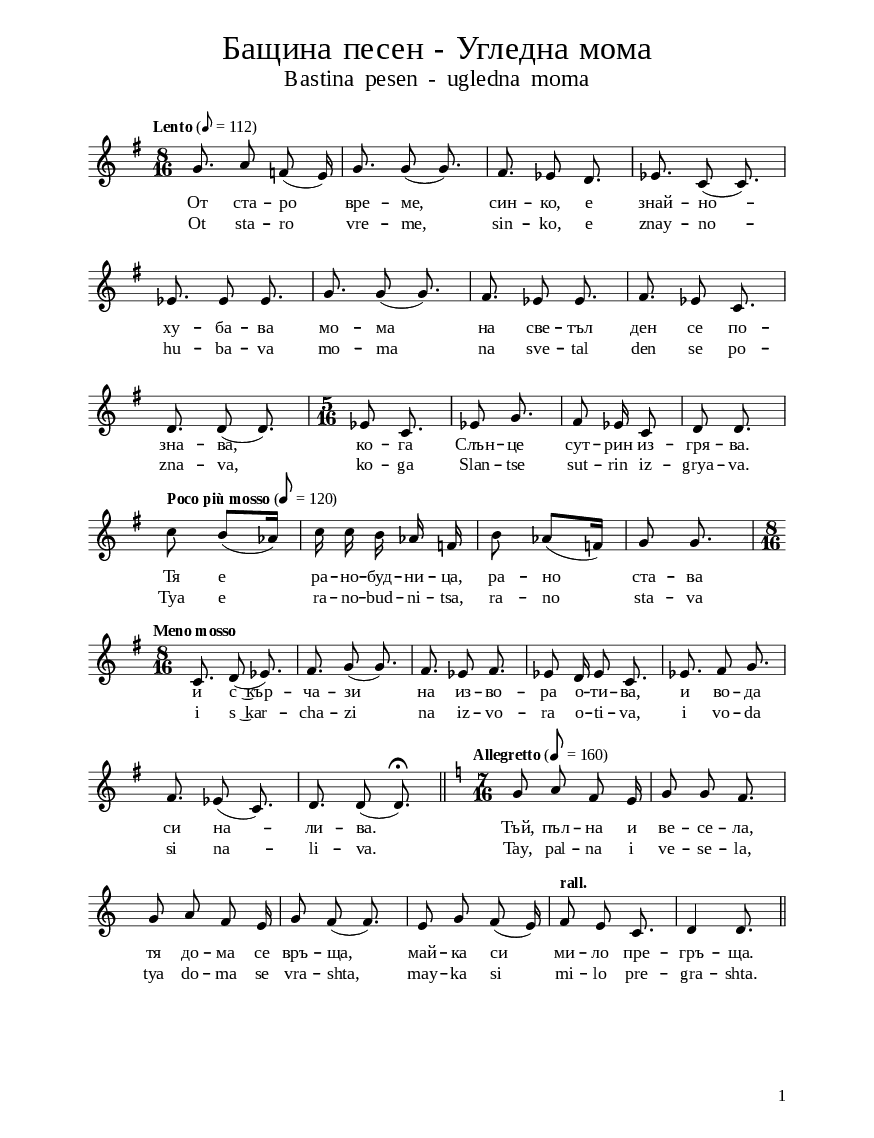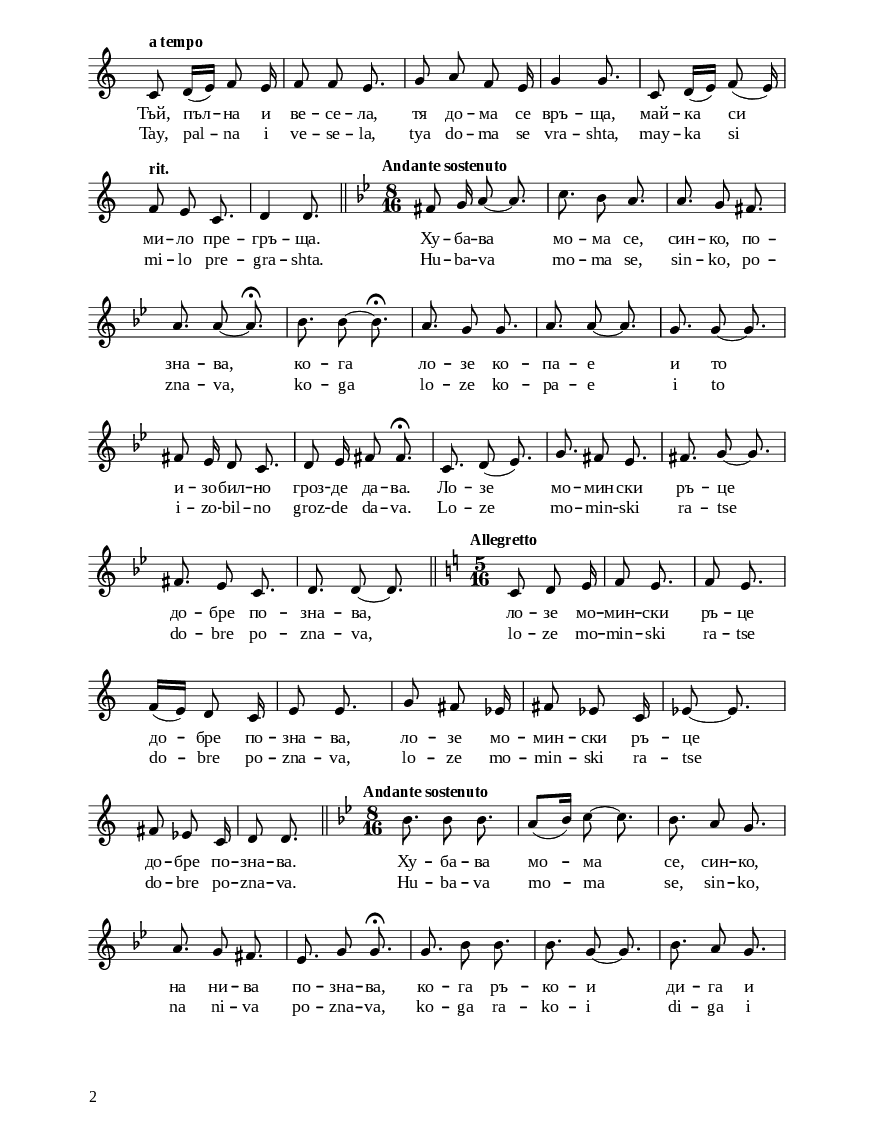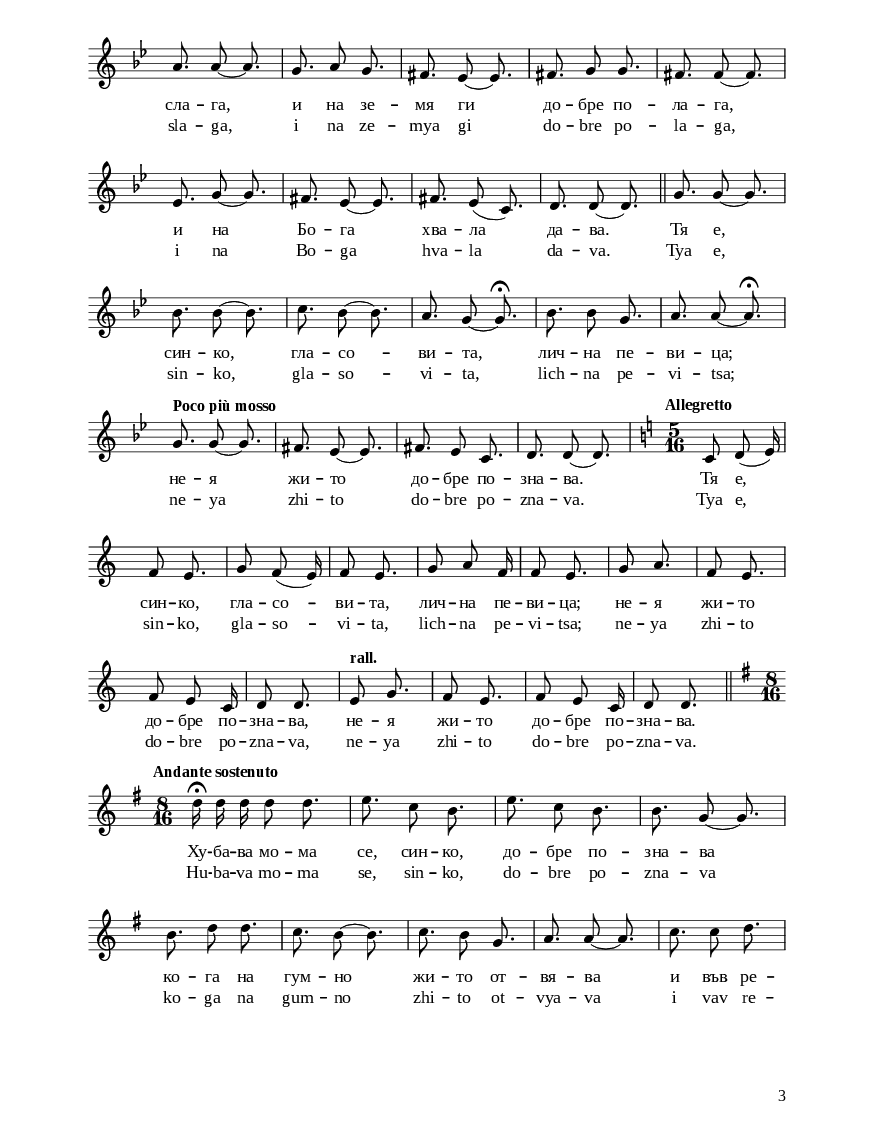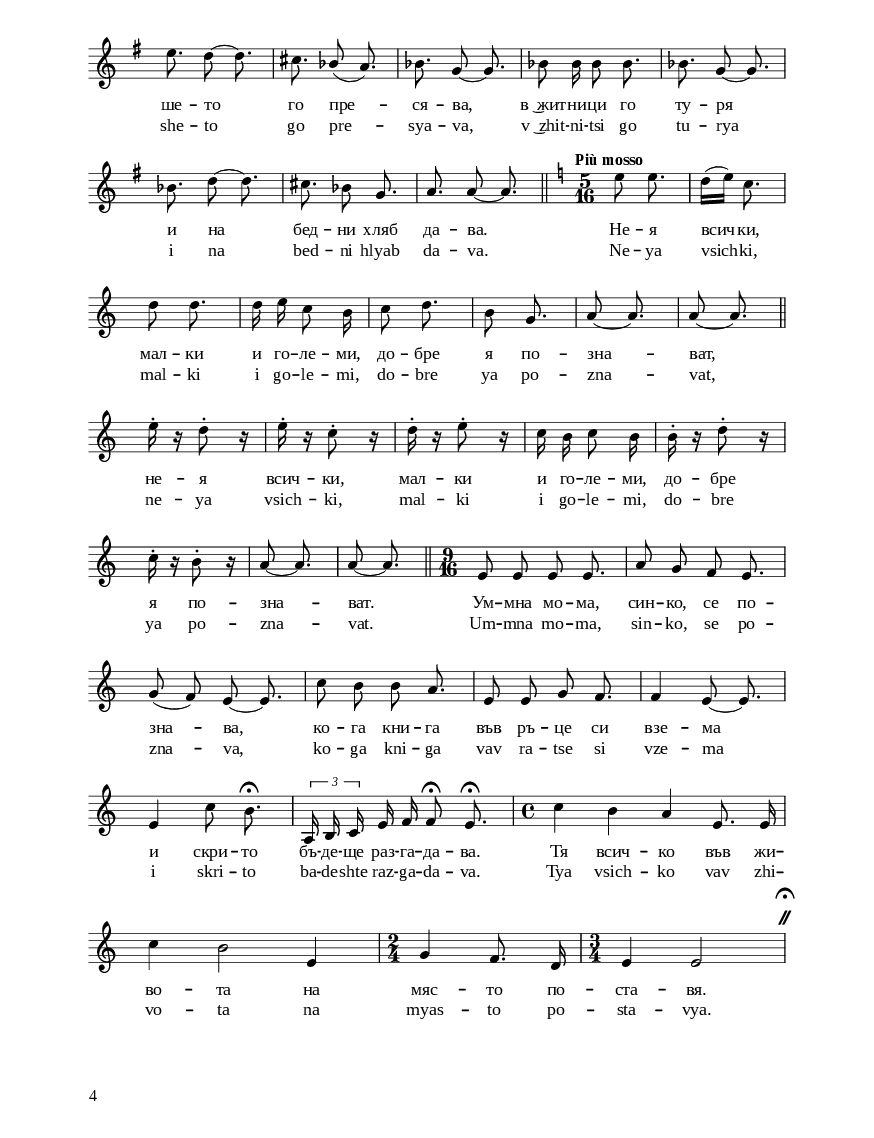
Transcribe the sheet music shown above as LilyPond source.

\version "2.20.0"

\paper {
  #(set-paper-size "a5")
}

\bookpart {
  \paper {
    print-all-headers = ##t
    print-page-number = ##t
    print-first-page-number = ##t

    % put page numbers on the bottom
    oddHeaderMarkup = \markup ""
    evenHeaderMarkup = \markup ""
    oddFooterMarkup = \markup
    \fill-line {
      ""
      \on-the-fly #print-page-number-check-first \fromproperty #'page:page-number-string
    }
    evenFooterMarkup = \markup
    \fill-line {
      \on-the-fly #print-page-number-check-first \fromproperty #'page:page-number-string
      ""
    }

    left-margin = 1.5\cm
    right-margin = 1.5\cm
    top-margin = 1.6\cm
    bottom-margin = 1.2\cm
    ragged-bottom = ##t % do not spread the staves to fill the whole vertical space

    % change lyrics and titles font (affects notes also)
    fonts =
    #(make-pango-font-tree
      "Times New Roman"
      "DejaVu Sans"
      "DejaVu Sans Mono"
      (/ (* staff-height pt) 3.6))

    % change distance between staves
    system-system-spacing =
    #'((basic-distance . 12)
       (minimum-distance . 6)
       (padding . 1)
       (stretchability . 12))
  }

  \header {
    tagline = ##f
  }

  \score{
    \layout {
      indent = 0.0\cm % remove first line indentation
      %ragged-last = ##t % do not spread last line to fill the whole space
      \context {
        \Score
        \omit BarNumber %remove bar numbers
      } % context

      \context {
        % change staff size
        \Staff
        fontSize = #+0 % affects notes size only
        \override StaffSymbol #'staff-space = #(magstep -3)
        \override StaffSymbol #'thickness = #0.5
        \override BarLine #'hair-thickness = #1
        %\override StaffSymbol #'ledger-line-thickness = #'(0 . 0)
      }

      \context {
        % adjust space between staff and lyrics and between the two lyric lines
        \Lyrics
        \override VerticalAxisGroup.nonstaff-relatedstaff-spacing = #'((basic-distance . 4.5))
        \override VerticalAxisGroup.nonstaff-nonstaff-spacing = #'((minimum-distance . 2))
      }
    } % layout

    \new Voice \relative c' {
      \clef treble
      \key g \major
      \time 8/16
      \tempo \markup {
        % make tempo note smaller
        \concat {
          "Lento " \normal-text { "(" }
          \teeny \general-align #Y #DOWN \note #"8" #0.8
          \normal-text { " = 112)" }
        }
      }
      \autoBeamOff
   g'8. a8 f(e16) | \noBreak
    g8. g8(g8.) | \noBreak
    fis8. ees8 d8. | \noBreak
    ees8. c8(c8.) | \break

    ees8. ees8 ees8. | \noBreak
    g8. g8(g8.)  | \noBreak
    fis8. ees8 ees8.  | \noBreak
    fis8. ees8 c8.  | \break

    d8. d8(d8.)  | \noBreak
    \repeat volta 1 {
      \time 5/16 ees8 c8.  | \noBreak
      ees8 g8. | \noBreak
      fis8 ees16 c8  | \noBreak
      d8 d8. | \break
    }

    \repeat volta 1 {
      \tempo "Poco più mosso" 8 = 120
      c'8 b8[(aes16)] |  | \noBreak
      c16 c b aes f |  | \noBreak
      b8 aes([f16])  | \noBreak
      g8 g8. |
    }
    \time 8/16 \break

    \tempo "Meno mosso" c,8. d8(ees8.) | \noBreak
    fis8. g8 (g8.) | \noBreak
    fis8. ees8 fis8. | \noBreak
    ees8 d16 ees8 c8. | \noBreak
    ees8. fis8 g8. | \break

    fis8.ees8(c8.) | \noBreak
    d8. d8(d8.\fermata) | \bar "||" \noBreak
    \time 7/16
    \key c \major
    \tempo "Allegretto" 8=160
    g8 a f e16 | \noBreak
    g8 g f8. | \break

    g8 a f e16 | \noBreak
    g8 f(f8.) | \noBreak
    e8 g f(e16) | \noBreak
    \tempo "rall." f8 e c8. | \noBreak
    d4 d8. | \bar "||" \break

    \tempo "a tempo"
    c8 d16[(e)] f8 e16 | \noBreak
    f8 f e8. | \noBreak
    g8 a f e16 | \noBreak
    g4 g8. | \noBreak
    c,8 d16[(e)] f8(e16) | \break

    \tempo "rit."
    f8 e c8. | \noBreak
    d4 d8. | \bar "||" \noBreak
    \key bes \major
    \time 8/16
    \tempo "Andante sostenuto"
    fis8 g16 a8~ a8. | \noBreak
    c8. bes8 a8. | \noBreak
    a8. g8 fis8. | \break

    a8. a8~ a8.\fermata | \noBreak
    bes8. bes8~ bes8.\fermata | \noBreak
    a8. g8 g8. | \noBreak
    a8. a8~ a8. | \noBreak
    g8. g8~ g8. | \break

    fis8 ees16 d8 c8. | \noBreak
    d8 ees16 fis8 fis8.\fermata | \noBreak
    c8. d8(ees8.) | \noBreak
    g8. fis8 ees8. | \noBreak
    fis8. g8~ g8. | \break

    fis8. ees8 c8. | \noBreak
    d8. d8~ d8. | \bar "||" \noBreak
    \key c \major
    \time 5/16
    \tempo "Allegretto"
    c8 d e 16 | \noBreak
    f8 e8. | \noBreak
    f8 e8. | \break

    f16[(e)] d8 c16 | \noBreak
    e8 e8.| \noBreak
    g8 fis ees16 | \noBreak
    fis8 ees8 c16 | \noBreak
    ees8~ ees8. | \break

    fis8 ees8 c16 | \noBreak
    d8 d8. | \bar "||" \noBreak
    \key bes \major
    \time 8/16
    \tempo "Andante sostenuto"
    bes'8. bes8 bes8. | \noBreak
    a8[(bes16)] c8~ c8. | \noBreak
    bes8. a8 g8. | \break
    a8. g8 fis8. | \noBreak
    ees8. g8 g8.\fermata | \noBreak
    g8. bes8 bes8. | \noBreak
    bes8. g8~ g8. | \noBreak
    bes8. a8 g8. | \break

    a8. a8~ a8. | \noBreak
    g8. a8 g8. | \noBreak
    fis8. ees8~ ees8. | \noBreak
    fis8. g8 g8. | \noBreak
    fis8. fis8~ fis8. | \break

    ees8. g8~ g8. | \noBreak
    fis8. ees8~ ees8. | \noBreak
    fis8. ees8(c8.) | \noBreak
    d8. d8~ d8. | \bar "||" \noBreak
    g8. g8~ g8. | \break

    bes8. bes8~ bes8. | \noBreak
    c8. bes8~ bes8. | \noBreak
    a8. g8~ g8.\fermata | \noBreak
    bes8. bes8 g8. | \noBreak
    a8. a8~ a8.\fermata | \break

    \repeat volta 1 {
      \tempo "Poco più mosso"
      g8. g8~ g8. | \noBreak
      fis8. ees8~ ees8. | \noBreak
      fis8. ees8 c8. | \noBreak
      d8. d8~ d8. | \noBreak
    }
    \key c \major
    \time 5/16
    \tempo "Allegretto"
    c8 d(e16) | \break

    f8 e8. | \noBreak
    g8 f8(e16) | \noBreak
    f8 e8. | \noBreak
    g8 a f16 | \noBreak
    f8 e8. | \noBreak
    g8 a8. | \noBreak
    f8 e8. | \break

    f8 e c16 | \noBreak
    d8 d8. | \noBreak
    \tempo "rall."
    e8 g8. | \noBreak
    f8 e8. | \noBreak
    f8 e c16 | \noBreak
    d8 d8. | \bar "||"
    \time 8/16
    \key g \major
    \break

    \tempo "Andante sostenuto"
    d'16\fermata d d d8 d8. | \noBreak
    e8. c8 b8. | \noBreak
    e8. c8 b8. | \noBreak
    b8. g8~ g8. \break

    b8. d8 d8. | \noBreak
    c8. b8~ b8. | \noBreak
    c8. b8 g8. | \noBreak
    a8. a8~ a8. | \noBreak
    c8. c8 d8. | \break

    e8. d8~ d8. | \noBreak
    cis8. \stemUp bes8(a8.) \stemNeutral | \noBreak
    bes8. g8~ g8. | \noBreak
    bes8 bes16 bes8 bes8. | \noBreak
    bes8. g8~ g8. | \break

    bes8. d8~ d8. | \noBreak
    cis8. bes8 g8. | \noBreak
    a8. a8~ a8. | \noBreak \bar "||"
    \key c \major
    \time 5/16
    \tempo "Più mosso" e'8 e8. | \noBreak
    d16[(e)] c8. | \break
    d8 d8. | \noBreak
    d16 e c8  b16 | \noBreak
    c8 d8. | \noBreak
    b8 g8. | \noBreak
    a8~ a8. | \noBreak
    a8~ a8. | \bar "||" \break

    e'16\staccato r16 d8\staccato r16 | \noBreak
    e16\staccato r16 c8\staccato r16 | \noBreak
    d16\staccato r16 e8\staccato r16 | \noBreak
    c16 b c8 b16 | \noBreak
    b16\staccato r16 d8\staccato r16 | \break

    c16\staccato r16 b8\staccato r16 | \noBreak
    a8~ a8. | \noBreak
    a8~ a8. | \noBreak \bar "||"
    \time 9/16
    e8 e e e8. | \noBreak
    a8 g f e8. | \break

    g8(f) e8~ e8. | \noBreak
    c'8 b b a8. | \noBreak
    e8 e g f8. | \noBreak
    f4 e8~ e8. | \break

    e4 c'8 b8.\fermata | \noBreak
    \tuplet 3/2 { a,16 b c } e f f8\fermata e8.\fermata | \noBreak
    \time 4/4 c'4 b a e8. e16 | \break

    c'4 b2 e,4 | \noBreak
    \time 2/4 g4 f8. d16 | \noBreak
    \time 3/4 e4 e2 | \noBreak
    \bar "|" \mark\markup{ \column { \center-align \normalsize \musicglyph #"scripts.ufermata"  \center-align \normalsize \musicglyph #"scripts.caesura.straight" }}
    }

 \addlyrics {
    От ста -- ро вре -- ме, син -- ко, е знай -- но --
    ху -- ба -- ва мо -- ма на све -- тъл ден се по --
    зна -- ва, ко -- га Слън -- це сут -- рин из -- гря -- ва.
    Тя е ра -- но -- буд -- ни -- ца, ра -- но ста -- ва
    и "с ͜ кър" -- ча -- зи на из -- во -- ра о -- ти -- ва, и во -- да
    си на -- ли -- ва. Тъй, пъл -- на и ве -- се -- ла,
    тя до -- ма се връ -- ща, май -- ка си ми -- ло пре -- гръ -- ща.
    Тъй, пъл -- на и ве -- се -- ла,  тя до -- ма се връ -- ща, май -- ка си
    ми -- ло пре -- гръ -- ща. Ху -- ба -- ва мо -- ма се, син -- ко, по --
    зна -- ва, ко -- га ло -- зе ко -- па -- е и то
    и -- зо -- бил -- но гроз -- де да -- ва. Ло -- зе мо -- мин -- ски ръ -- це
    до -- бре по -- зна -- ва, ло -- зе мо -- мин -- ски ръ -- це
    до -- бре по -- зна -- ва, ло -- зе мо -- мин -- ски ръ -- це
    до -- бре по -- зна -- ва. Ху -- ба -- ва мо -- ма се, син -- ко,
    на ни -- ва по -- зна -- ва, ко -- га ръ -- ко -- и ди -- га и
    сла -- га, и на  зе -- мя ги до -- бре по -- ла -- га,
    и на Бо -- га хва -- ла да -- ва. Тя е,
    син -- ко, гла -- со -- ви -- та, лич -- на пе -- ви -- ца;
    не -- я жи -- то до -- бре по -- зна -- ва. Тя е,
    син -- ко, гла -- со -- ви -- та, лич -- на пе -- ви -- ца; не -- я жи -- то
    до -- бре по -- зна -- ва, не -- я жи -- то до -- бре по -- зна -- ва.
    Ху -- ба -- ва мо -- ма се, син -- ко, до -- бре по -- зна -- ва
    ко -- га на гум -- но жи -- то от -- вя -- ва и във ре --
    ше -- то го пре -- ся -- ва, "в ͜ жит" -- ни -- ци го ту -- ря
    и на бед -- ни хляб да -- ва. Не -- я всич -- ки,
    мал -- ки и го -- ле -- ми, до -- бре я по -- зна -- ват,
    не -- я всич -- ки, мал -- ки и го -- ле -- ми, до -- бре
    я по -- зна -- ват. Ум -- мна мо -- ма, син -- ко, се по --
    зна -- ва, ко -- га кни -- га във ръ -- це си взе -- ма
    и скри -- то бъ -- де -- ще раз -- га -- да -- ва. Тя всич -- ко във жи --
    во -- та на мяс -- то по -- ста -- вя. Ху -- ба -- ва мо -- ма,
    син -- ко, е ро -- са, що зе -- мя о -- ро -- ся ва.
    Тя е Ан -- гел, що от го -- ре и -- де, при хо -- ра
    сли -- за  и "в ͜ до" -- ма им Мир и Ра -- дост вна -- ся.
    Тя е свет -- ла кат зо -- ра -- та, тя е ми -- ла
    кат во -- да -- та, тя е до -- бра кат хра -- на -- та.
  }

  \addlyrics {
    Ot sta -- ro vre -- me, sin -- ko, e znay -- no --
    hu -- ba -- va mo -- ma na sve -- tal den se po --
    zna -- va, ko -- ga Slan -- tse sut -- rin iz -- grya -- va.
    Tya e ra -- no -- bud -- ni -- tsa, ra -- no sta -- va
    i "s ͜ kar" -- cha -- zi na iz -- vo -- ra o -- ti -- va, i vo -- da
    si na -- li -- va. Tay, pal -- na i ve -- se -- la,
    tya do -- ma se vra -- shta, may -- ka si mi -- lo pre -- gra -- shta.
    Tay, pal -- na i ve -- se -- la,  tya do -- ma se vra -- shta, may -- ka si
    mi -- lo pre -- gra -- shta. Hu -- ba -- va mo -- ma se, sin -- ko, po --
    zna -- va, ko -- ga lo -- ze ko -- pa -- e i to
    i -- zo -- bil -- no groz -- de da -- va. Lo -- ze mo -- min -- ski ra -- tse
    do -- bre po -- zna -- va, lo -- ze mo -- min -- ski ra -- tse
    do -- bre po -- zna -- va, lo -- ze mo -- min -- ski ra -- tse
    do -- bre po -- zna -- va. Hu -- ba -- va mo -- ma se, sin -- ko,
    na ni -- va po -- zna -- va, ko -- ga ra -- ko -- i di -- ga i
    sla -- ga, i na  ze -- mya gi do -- bre po -- la -- ga,
    i na Bo -- ga hva -- la da -- va. Tya e,
    sin -- ko, gla -- so -- vi -- ta, lich -- na pe -- vi -- tsa;
    ne -- ya zhi -- to do -- bre po -- zna -- va. Tya e,
    sin -- ko, gla -- so -- vi -- ta, lich -- na pe -- vi -- tsa; ne -- ya zhi -- to
    do -- bre po -- zna -- va, ne -- ya zhi -- to do -- bre po -- zna -- va.
    Hu -- ba -- va mo -- ma se, sin -- ko, do -- bre po -- zna -- va
    ko -- ga na gum -- no zhi -- to ot -- vya -- va i vav re --
    she -- to go pre -- sya -- va, "v ͜ zhit" -- ni -- tsi go tu -- rya
    i na bed -- ni hlyab da -- va. Ne -- ya vsich -- ki,
    mal -- ki i go -- le -- mi, do -- bre ya po -- zna -- vat,
    ne -- ya vsich -- ki, mal -- ki i go -- le -- mi, do -- bre
    ya po -- zna -- vat. Um -- mna mo -- ma, sin -- ko, se po --
    zna -- va, ko -- ga kni -- ga vav ra -- tse si vze -- ma
    i skri -- to ba -- de -- shte raz -- ga -- da -- va. Tya vsich -- ko vav zhi --
    vo -- ta na myas -- to po -- sta -- vya. Hu -- ba -- va mo -- ma,
    sin -- ko, e ro -- sa, shto ze -- mya o -- ro -- sya va.
    Tya e An -- gel, shto ot go -- re i -- de, pri ho -- ra
    sli -- za  i "v ͜ do" -- ma im Mir i Ra -- dost vna -- sya.
    Tya e svet -- la kat zo -- ra -- ta, tya e mi -- la
    kat vo -- da -- ta, tya e do -- bra kat hra -- na -- ta.
  }

    \header {
      title = \markup \column \normal-text \fontsize #2.5 {
        \center-align
        \line { Бащина песен - Угледна мома }
        \vspace #-0.6
        \center-align
        \line \fontsize #-3 { Bastina pesen - ugledna moma }
        \vspace #-0.8
        \center-align
        \line \fontsize #-3 { " " }
      }
    }

    \midi{}

  } % score

\pageBreak

  % include foreign translation(s) of the song
  \version "2.20.0"

\markup \fill-line { \fontsize #6 "Das Lied des Vaters - schönes Mädchen" }
\markup \null
\markup \null
\markup \fontsize #+2.5 {
  \hspace #10
  \override #'(baseline-skip . 2)

  \column {
    \line { " " }

  \line { " "Seit alten Zeiten, mein Sohn, ist bekannt,  }

  \line { " "dass das schöne Mädchen am hellen Tag erkannt wird,  }

  \line { " "wenn die Sonne morgens aufgeht,  }

  \line { " "wenn die Sonne morgens aufgeht.  }
   \line { " " }

  \line { " "Es ist frühaufstehnd; es steht früh auf (2)  }

  \line { " "und geht mit den Krügen zu der Quelle,  }

  \line { " "und füllt Wasser.  }

  \line { " "So erfüllt und fröhlich,  }

  \line { " "geht es nach Hause  }

  \line { " "und umarmt lieblich ihre Mutter.  }
   \line { " " }

  \line { " "Das schöne Mädchen, mein Sohn, erkennt man dann,  }

  \line { " "wenn es den Weinberg umgräbt,  }

  \line { " "und er reichlich Trauben gibt.  }

  \line { " "Der Weinberg kennt gut die Hände des Mädchens.  }

   \line { " " }

  \line { " "Das schöne Mädchen, mein Sohn, erkennt man am Feld  }

  \line { " "wenn sie die Garben hebt und hinstellt,  }

  \line { " "sie gut auf dem Boden hinlegt,  }

  \line { " "und Gott lobpreist.  }
   \line { " " }

  \line { " "Sie ist, mein Sohn stimmgewaltig,  }

  \line { " "eine schöne Sängerin;  }

  \line { " "der Weizen kennt sie gut,  }

  \line { " "der Weizen kennt sie gut.  }

  \line { " "Sie ist, mein Sohn stimmgewaltig,  }

  \line { " "eine gute Sängerin;  }

  \line { " "der Weizen kennt sie gut,  }

  \line { " "der Weizen kennt sie gut.  }

  \line { " "Das schöne Mädchen, mein Sohn, erkennt man gut,
  }
  \line { " "wenn sie in der Tenne den Weizen drischt,  }

  \line { " "ihn durchsiebt,  }

  \line { " "ihn in den Speicher bringt   }

  \line { " "und den Armen Brot gibt.  }

  \line { " "Kleine und Große kennen sie gut.  }
   \line { " " }

  \line { " "Ein kluges Mädchen, mein Sohn erkennt man,  }

  \line { " "wenn es ein Buch in die Hände nimmt   }

  \line { " "und die verborgene Zukunft enträtselt.  }

  \line { " "Es stellt alles an seinem Platz.  }

  \line { " "Ein schönes Mädchen, mein Sohn, ist der Tau,  }

  \line { " "der den Boden befeuchtet.  }

  \line { " "Es ist ein Engel, der von oben kommt,  }

  \line { " "zu den Menschen herabsteigt,  }

  \line { " "und bringt Frieden und Freude in ihrem Zuhause.  }

  \line { " "Es ist hell wie die Morgenröte,  }

  \line { " "es ist lieb wie das Wasser,  }

  \line { " "es ist gut wie das Essen.  }




  }
}


} % bookpart
